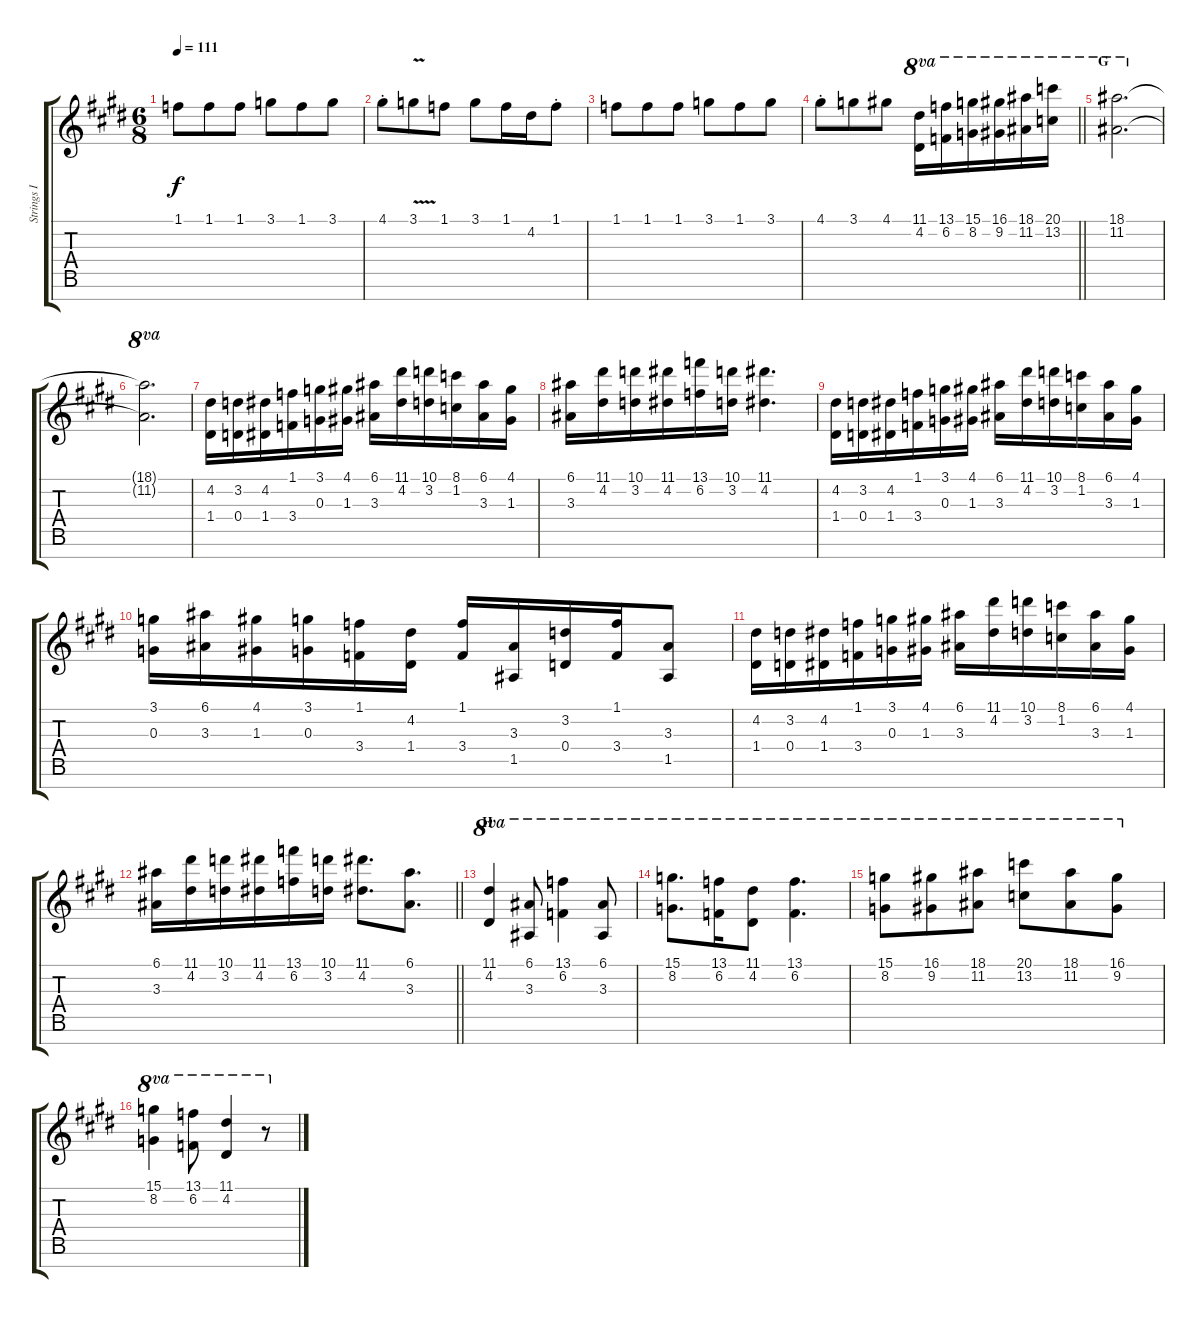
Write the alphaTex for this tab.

\track ("Strings I" "Strings I") {instrument stringensemble1}
\staff {score tabs}
\tuning (E5 B4 G4 D4 A3 E3 B2) {hide}
\ts (6 8)
\tempo 111
\clef g2
\ks e
1.1.8{dy f} 1.1.8 1.1.8 3.1.8 1.1.8 3.1.8 |
4.1{st}.8 3.1{v}.8 1.1.8 3.1.8 1.1.16 4.2.16 1.1{st}.8 |
1.1.8 1.1.8 1.1.8 3.1.8 1.1.8 3.1.8 |
\barLineRight lightlight
4.1{st}.8 3.1.8 4.1.8 (11.1 4.2).16{ot 8va} (13.1 6.2).16{ot 8va} (15.1 8.2).16{ot 8va} (16.1 9.2).16{ot 8va} (18.1 11.2).16{ot 8va} (20.1 13.2).16{ot 8va} |
\section ("" "G")
(18.1 11.2).2{d ot 8va} |
(18.1{t} 11.2{t}).2{d ot 8va} |
(4.2 1.4).16 (3.2 0.4).16 (4.2 1.4).16 (1.1 3.4).16 (3.1 0.3).16 (4.1 1.3).16 (6.1 3.3).16 (11.1 4.2).16 (10.1 3.2).16 (8.1 1.2).16 (6.1 3.3).16 (4.1 1.3).16 |
(6.1 3.3).16 (11.1 4.2).16 (10.1 3.2).16 (11.1 4.2).16 (13.1 6.2).16 (10.1 3.2).16 (11.1 4.2).4{d} |
(4.2 1.4).16 (3.2 0.4).16 (4.2 1.4).16 (1.1 3.4).16 (3.1 0.3).16 (4.1 1.3).16 (6.1 3.3).16 (11.1 4.2).16 (10.1 3.2).16 (8.1 1.2).16 (6.1 3.3).16 (4.1 1.3).16 |
(3.1 0.3).16 (6.1 3.3).16 (4.1 1.3).16 (3.1 0.3).16 (1.1 3.4).16 (4.2 1.4).16 (1.1 3.4).16 (3.3 1.5).16 (3.2 0.4).16 (1.1 3.4).16 (3.3 1.5).8 |
(4.2 1.4).16 (3.2 0.4).16 (4.2 1.4).16 (1.1 3.4).16 (3.1 0.3).16 (4.1 1.3).16 (6.1 3.3).16 (11.1 4.2).16 (10.1 3.2).16 (8.1 1.2).16 (6.1 3.3).16 (4.1 1.3).16 |
\barLineRight lightlight
(6.1 3.3).16 (11.1 4.2).16 (10.1 3.2).16 (11.1 4.2).16 (13.1 6.2).16 (10.1 3.2).16 (11.1 4.2).8{d} (6.1 3.3).8{d} |
\section ("" "H")
(11.1 4.2).4{ot 8va} (6.1 3.3).8{ot 8va} (13.1 6.2).4{ot 8va} (6.1 3.3).8{ot 8va} |
(15.1 8.2).8{d ot 8va} (13.1 6.2).16{ot 8va} (11.1 4.2).8{ot 8va} (13.1 6.2).4{d ot 8va} |
(15.1 8.2).8{ot 8va} (16.1 9.2).8{ot 8va} (18.1 11.2).8{ot 8va} (20.1 13.2).8{ot 8va} (18.1 11.2).8{ot 8va} (16.1 9.2).8{ot 8va} |
(15.1 8.2).4{ot 8va} (13.1 6.2).8{ot 8va} (11.1 4.2).4{ot 8va} r.8{ot 8va}
